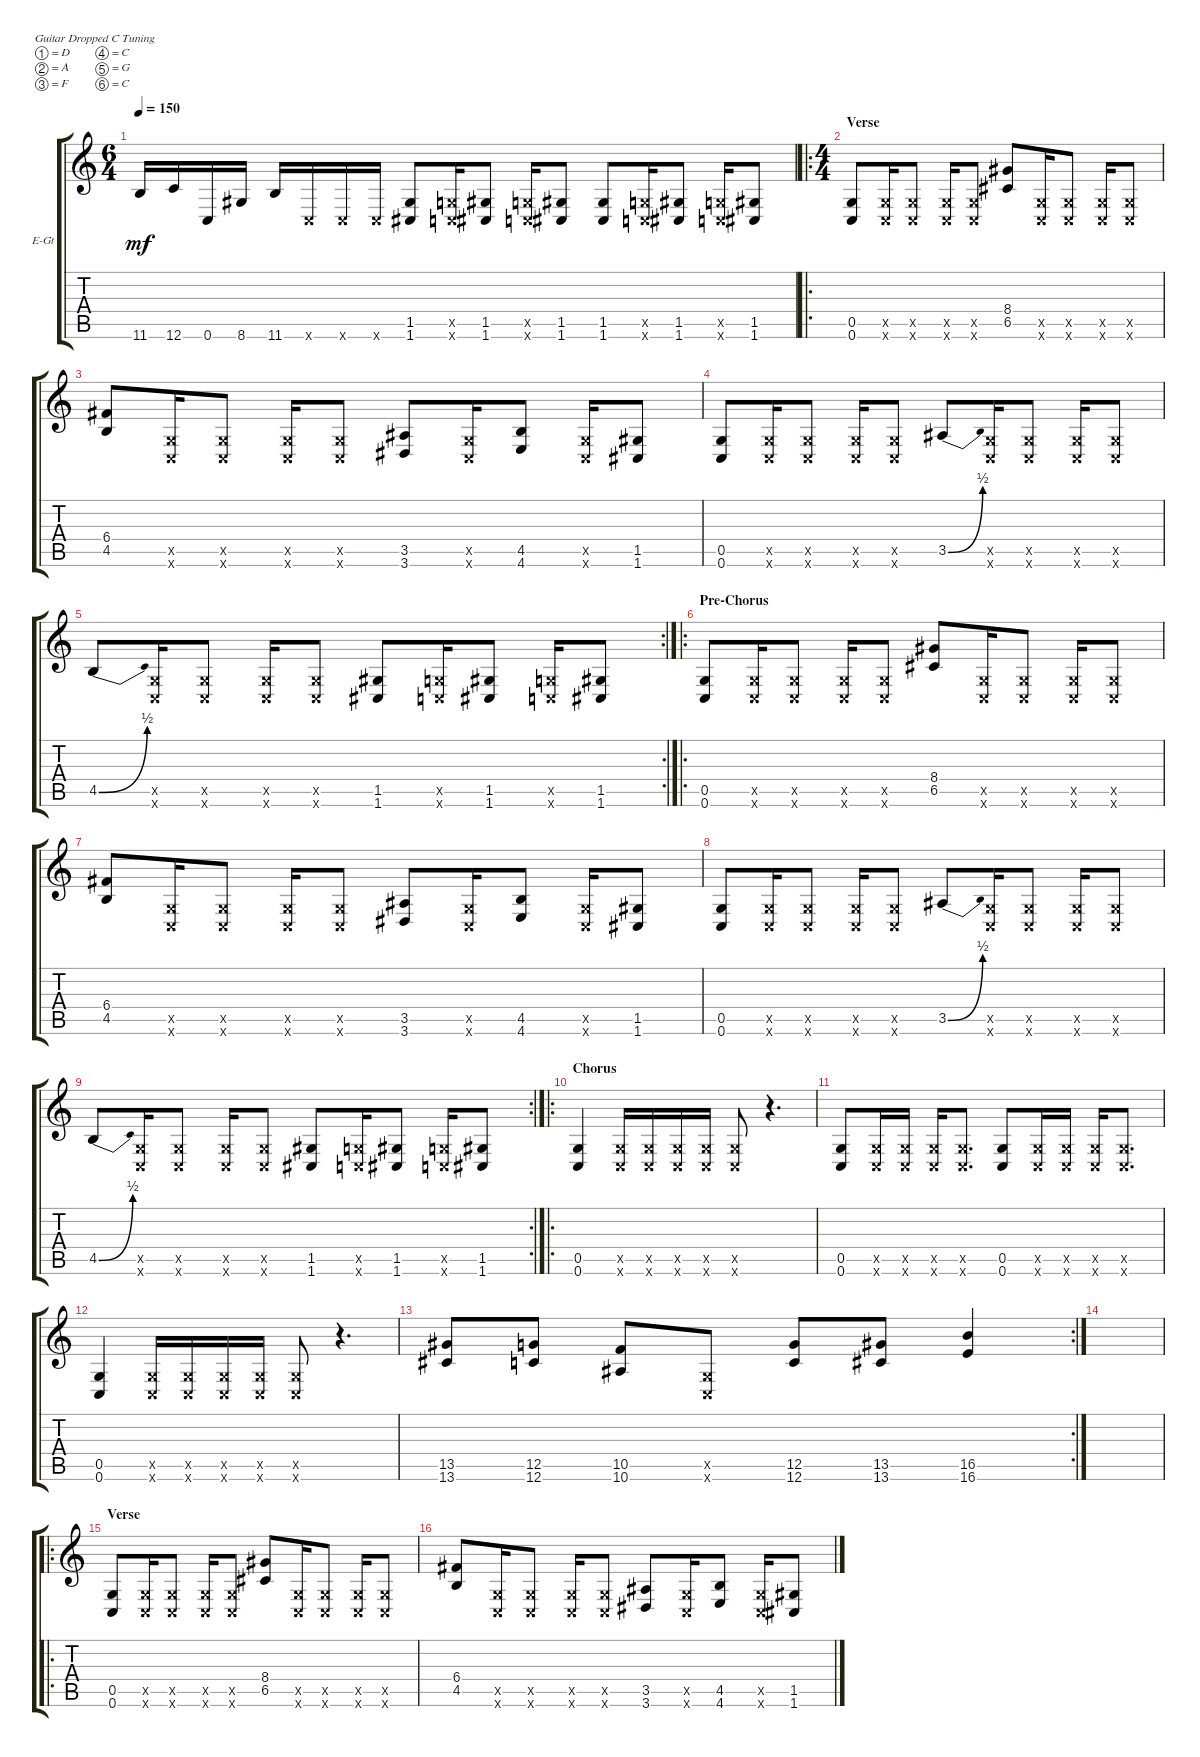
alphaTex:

\defaultSystemsLayout 4
\bracketExtendMode groupsimilarinstruments
\firstSystemTrackNameOrientation horizontal
\otherSystemsTrackNameOrientation horizontal
\track ("GTR 1" "E-Gt") {instrument distortionguitar}
\staff {score tabs}
\tuning (D4 A3 F3 C3 G2 C2)
\ts (6 4)
\tempo 150
\clef g2
\ks c
11.6.16{dy mf} 12.6.16 0.6.16 8.6.16 11.6.16 0.6{x}.16 0.6{x}.16 0.6{x}.16 (1.6 1.5).8 (0.6{x} 0.5{x}).16 (1.6 1.5).8 (0.6{x} 0.5{x}).16 (1.6 1.5).8 (1.6 1.5).8 (0.6{x} 0.5{x}).16 (1.6 1.5).8 (0.6{x} 0.5{x}).16 (1.6 1.5).8 |
\ro
\ts (4 4)
\section ("" "Verse")
(0.6 0.5).8 (0.6{x} 0.5{x}).16 (0.6{x} 0.5{x}).8 (0.6{x} 0.5{x}).16 (0.6{x} 0.5{x}).8 (6.5 8.4).8 (0.6{x} 0.5{x}).16 (0.6{x} 0.5{x}).8 (0.6{x} 0.5{x}).16 (0.6{x} 0.5{x}).8 |
(4.5 6.4).8 (0.6{x} 0.5{x}).16 (0.6{x} 0.5{x}).8 (0.6{x} 0.5{x}).16 (0.6{x} 0.5{x}).8 (3.6 3.5).8 (0.6{x} 0.5{x}).16 (4.6 4.5).8 (0.6{x} 0.5{x}).16 (1.6 1.5).8 |
(0.6 0.5).8 (0.6{x} 0.5{x}).16 (0.6{x} 0.5{x}).8 (0.6{x} 0.5{x}).16 (0.6{x} 0.5{x}).8 3.5{be (bend 0 0 31.799999999999997 2)}.8 (0.6{x} 0.5{x}).16 (0.6{x} 0.5{x}).8 (0.6{x} 0.5{x}).16 (0.6{x} 0.5{x}).8 |
\rc 2
4.5{be (bend 0 0 31.799999999999997 2)}.8 (0.6{x} 0.5{x}).16 (0.6{x} 0.5{x}).8 (0.6{x} 0.5{x}).16 (0.6{x} 0.5{x}).8 (1.6 1.5).8 (0.6{x} 0.5{x}).16 (1.6 1.5).8 (0.6{x} 0.5{x}).16 (1.6 1.5).8 |
\ro
\section ("" "Pre-Chorus")
(0.6 0.5).8 (0.6{x} 0.5{x}).16 (0.6{x} 0.5{x}).8 (0.6{x} 0.5{x}).16 (0.6{x} 0.5{x}).8 (6.5 8.4).8 (0.6{x} 0.5{x}).16 (0.6{x} 0.5{x}).8 (0.6{x} 0.5{x}).16 (0.6{x} 0.5{x}).8 |
(4.5 6.4).8 (0.6{x} 0.5{x}).16 (0.6{x} 0.5{x}).8 (0.6{x} 0.5{x}).16 (0.6{x} 0.5{x}).8 (3.6 3.5).8 (0.6{x} 0.5{x}).16 (4.6 4.5).8 (0.6{x} 0.5{x}).16 (1.6 1.5).8 |
(0.6 0.5).8 (0.6{x} 0.5{x}).16 (0.6{x} 0.5{x}).8 (0.6{x} 0.5{x}).16 (0.6{x} 0.5{x}).8 3.5{be (bend 0 0 31.799999999999997 2)}.8 (0.6{x} 0.5{x}).16 (0.6{x} 0.5{x}).8 (0.6{x} 0.5{x}).16 (0.6{x} 0.5{x}).8 |
\rc 2
4.5{be (bend 0 0 31.799999999999997 2)}.8 (0.6{x} 0.5{x}).16 (0.6{x} 0.5{x}).8 (0.6{x} 0.5{x}).16 (0.6{x} 0.5{x}).8 (1.6 1.5).8 (0.6{x} 0.5{x}).16 (1.6 1.5).8 (0.6{x} 0.5{x}).16 (1.6 1.5).8 |
\ro
\section ("" "Chorus")
(0.5 0.6).4 (0.6{x} 0.5{x}).16 (0.6{x} 0.5{x}).16 (0.6{x} 0.5{x}).16 (0.6{x} 0.5{x}).16 (0.6{x} 0.5{x}).8 r.4{d} |
(0.5 0.6).8 (0.6{x} 0.5{x}).16 (0.6{x} 0.5{x}).16 (0.6{x} 0.5{x}).16 (0.6{x} 0.5{x}).8{d} (0.5 0.6).8 (0.6{x} 0.5{x}).16 (0.6{x} 0.5{x}).16 (0.6{x} 0.5{x}).16 (0.6{x} 0.5{x}).8{d} |
(0.5 0.6).4 (0.6{x} 0.5{x}).16 (0.6{x} 0.5{x}).16 (0.6{x} 0.5{x}).16 (0.6{x} 0.5{x}).16 (0.6{x} 0.5{x}).8 r.4{d} |
\rc 2
(13.6 13.5).8 (12.6 12.5).8 (10.6 10.5).8 (0.6{x} 0.5{x}).8 (12.6 12.5).8 (13.6 13.5).8 (16.6 16.5).4 |
|
\ro
\section ("" "Verse")
(0.6 0.5).8 (0.6{x} 0.5{x}).16 (0.6{x} 0.5{x}).8 (0.6{x} 0.5{x}).16 (0.6{x} 0.5{x}).8 (6.5 8.4).8 (0.6{x} 0.5{x}).16 (0.6{x} 0.5{x}).8 (0.6{x} 0.5{x}).16 (0.6{x} 0.5{x}).8 |
(4.5 6.4).8 (0.6{x} 0.5{x}).16 (0.6{x} 0.5{x}).8 (0.6{x} 0.5{x}).16 (0.6{x} 0.5{x}).8 (3.6 3.5).8 (0.6{x} 0.5{x}).16 (4.6 4.5).8 (0.6{x} 0.5{x}).16 (1.6 1.5).8
